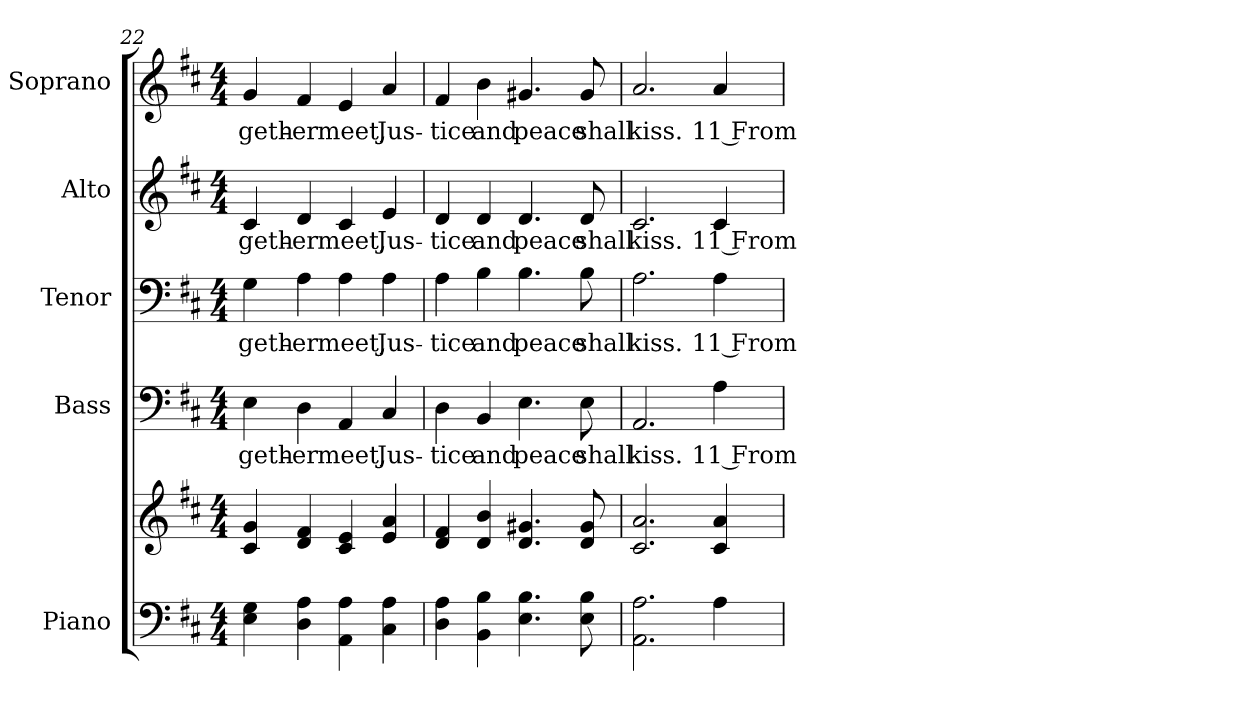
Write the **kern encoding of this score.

**kern	**kern	**kern	**text	**kern	**text	**kern	**text	**kern	**text
*part5	*part5	*part4	*part4	*part3	*part3	*part2	*part2	*part1	*part1
*staff6	*staff5	*staff4	*staff4	*staff3	*staff3	*staff2	*staff2	*staff1	*staff1
*I"Piano	*	*I"Bass	*	*I"Tenor	*	*I"Alto	*	*I"Soprano	*
*I'Pno.	*	*I'B.	*	*I'T.	*	*I'A.	*	*I'S.	*
*clefF4	*clefG2	*clefF4	*	*clefF4	*	*clefG2	*	*clefG2	*
*k[f#c#]	*k[f#c#]	*k[f#c#]	*	*k[f#c#]	*	*k[f#c#]	*	*k[f#c#]	*
*D:	*D:	*D:	*	*D:	*	*D:	*	*D:	*
*M4/4	*M4/4	*M4/4	*	*M4/4	*	*M4/4	*	*M4/4	*
=22	=22	=22	=22	=22	=22	=22	=22	=22	=22
!	!	!	!LO:LY:b:color=#000000	!	!	!	!	!	!
!	!	!	!	!	!LO:LY:b:color=#000000	!	!	!	!
!	!	!	!	!	!	!	!LO:LY:b:color=#000000	!	!
!	!	!	!	!	!	!	!	!	!LO:LY:b:color=#000000
4Ei\ 4Gi	4c#i/ 4gi	4Ei\	-geth-	4Gi\	-geth-	4c#i/	-geth-	4gi/	-geth-
!	!	!	!LO:LY:b:color=#000000	!	!	!	!	!	!
!	!	!	!	!	!LO:LY:b:color=#000000	!	!	!	!
!	!	!	!	!	!	!	!LO:LY:b:color=#000000	!	!
!	!	!	!	!	!	!	!	!	!LO:LY:b:color=#000000
4Di\ 4Ai	4di/ 4f#i	4Di\	-er	4Ai\	-er	4di/	-er	4f#i/	-er
!	!	!	!LO:LY:b:color=#000000	!	!	!	!	!	!
!	!	!	!	!	!LO:LY:b:color=#000000	!	!	!	!
!	!	!	!	!	!	!	!LO:LY:b:color=#000000	!	!
!	!	!	!	!	!	!	!	!	!LO:LY:b:color=#000000
4AAi\ 4Ai	4c#i/ 4ei	4AAi/	meet,	4Ai\	meet,	4c#i/	meet,	4ei/	meet,
!	!	!	!LO:LY:b:color=#000000	!	!	!	!	!	!
!	!	!	!	!	!LO:LY:b:color=#000000	!	!	!	!
!	!	!	!	!	!	!	!LO:LY:b:color=#000000	!	!
!	!	!	!	!	!	!	!	!	!LO:LY:b:color=#000000
4C#i\ 4Ai	4ei/ 4ai	4C#i/	Jus-	4Ai\	Jus-	4ei/	Jus-	4ai/	Jus-
!!LO:PB:g=z
=23	=23	=23	=23	=23	=23	=23	=23	=23	=23
!	!	!	!LO:LY:b:color=#000000	!	!	!	!	!	!
!	!	!	!	!	!LO:LY:b:color=#000000	!	!	!	!
!	!	!	!	!	!	!	!LO:LY:b:color=#000000	!	!
!	!	!	!	!	!	!	!	!	!LO:LY:b:color=#000000
4Di\ 4Ai	4di/ 4f#i	4Di\	-tice	4Ai\	-tice	4di/	-tice	4f#i/	-tice
!	!	!	!LO:LY:b:color=#000000	!	!	!	!	!	!
!	!	!	!	!	!LO:LY:b:color=#000000	!	!	!	!
!	!	!	!	!	!	!	!LO:LY:b:color=#000000	!	!
!	!	!	!	!	!	!	!	!	!LO:LY:b:color=#000000
4BBi\ 4Bi	4di/ 4bi	4BBi/	and	4Bi\	and	4di/	and	4bi\	and
!	!	!	!LO:LY:b:color=#000000	!	!	!	!	!	!
!	!	!	!	!	!LO:LY:b:color=#000000	!	!	!	!
!	!	!	!	!	!	!	!LO:LY:b:color=#000000	!	!
!	!	!	!	!	!	!	!	!	!LO:LY:b:color=#000000
4.Ei\ 4.Bi	4.di/ 4.g#Xi	4.Ei\	peace	4.Bi\	peace	4.di/	peace	4.g#Xi/	peace
!	!	!	!LO:LY:b:color=#000000	!	!	!	!	!	!
!	!	!	!	!	!LO:LY:b:color=#000000	!	!	!	!
!	!	!	!	!	!	!	!LO:LY:b:color=#000000	!	!
!	!	!	!	!	!	!	!	!	!LO:LY:b:color=#000000
8Ei\ 8Bi	8di/ 8g#i	8Ei\	shall	8Bi\	shall	8di/	shall	8g#i/	shall
=24	=24	=24	=24	=24	=24	=24	=24	=24	=24
!	!	!	!LO:LY:b:color=#000000	!	!	!	!	!	!
!	!	!	!	!	!LO:LY:b:color=#000000	!	!	!	!
!	!	!	!	!	!	!	!LO:LY:b:color=#000000	!	!
!	!	!	!	!	!	!	!	!	!LO:LY:b:color=#000000
2.AAi\ 2.Ai	2.c#i/ 2.ai	2.AAi/	kiss.	2.Ai\	kiss.	2.c#i/	kiss.	2.ai/	kiss.
!	!	!	!LO:LY:b:color=#000000	!	!	!	!	!	!
!	!	!	!	!	!LO:LY:b:color=#000000	!	!	!	!
!	!	!	!	!	!	!	!LO:LY:b:color=#000000	!	!
!	!	!	!	!	!	!	!	!	!LO:LY:b:color=#000000
4Ai\	4c#i/ 4ai	4Ai\	11 From	4Ai\	11 From	4c#i/	11 From	4ai/	11 From
=	=	=	=	=	=	=	=	=	=
*-	*-	*-	*-	*-	*-	*-	*-	*-	*-
